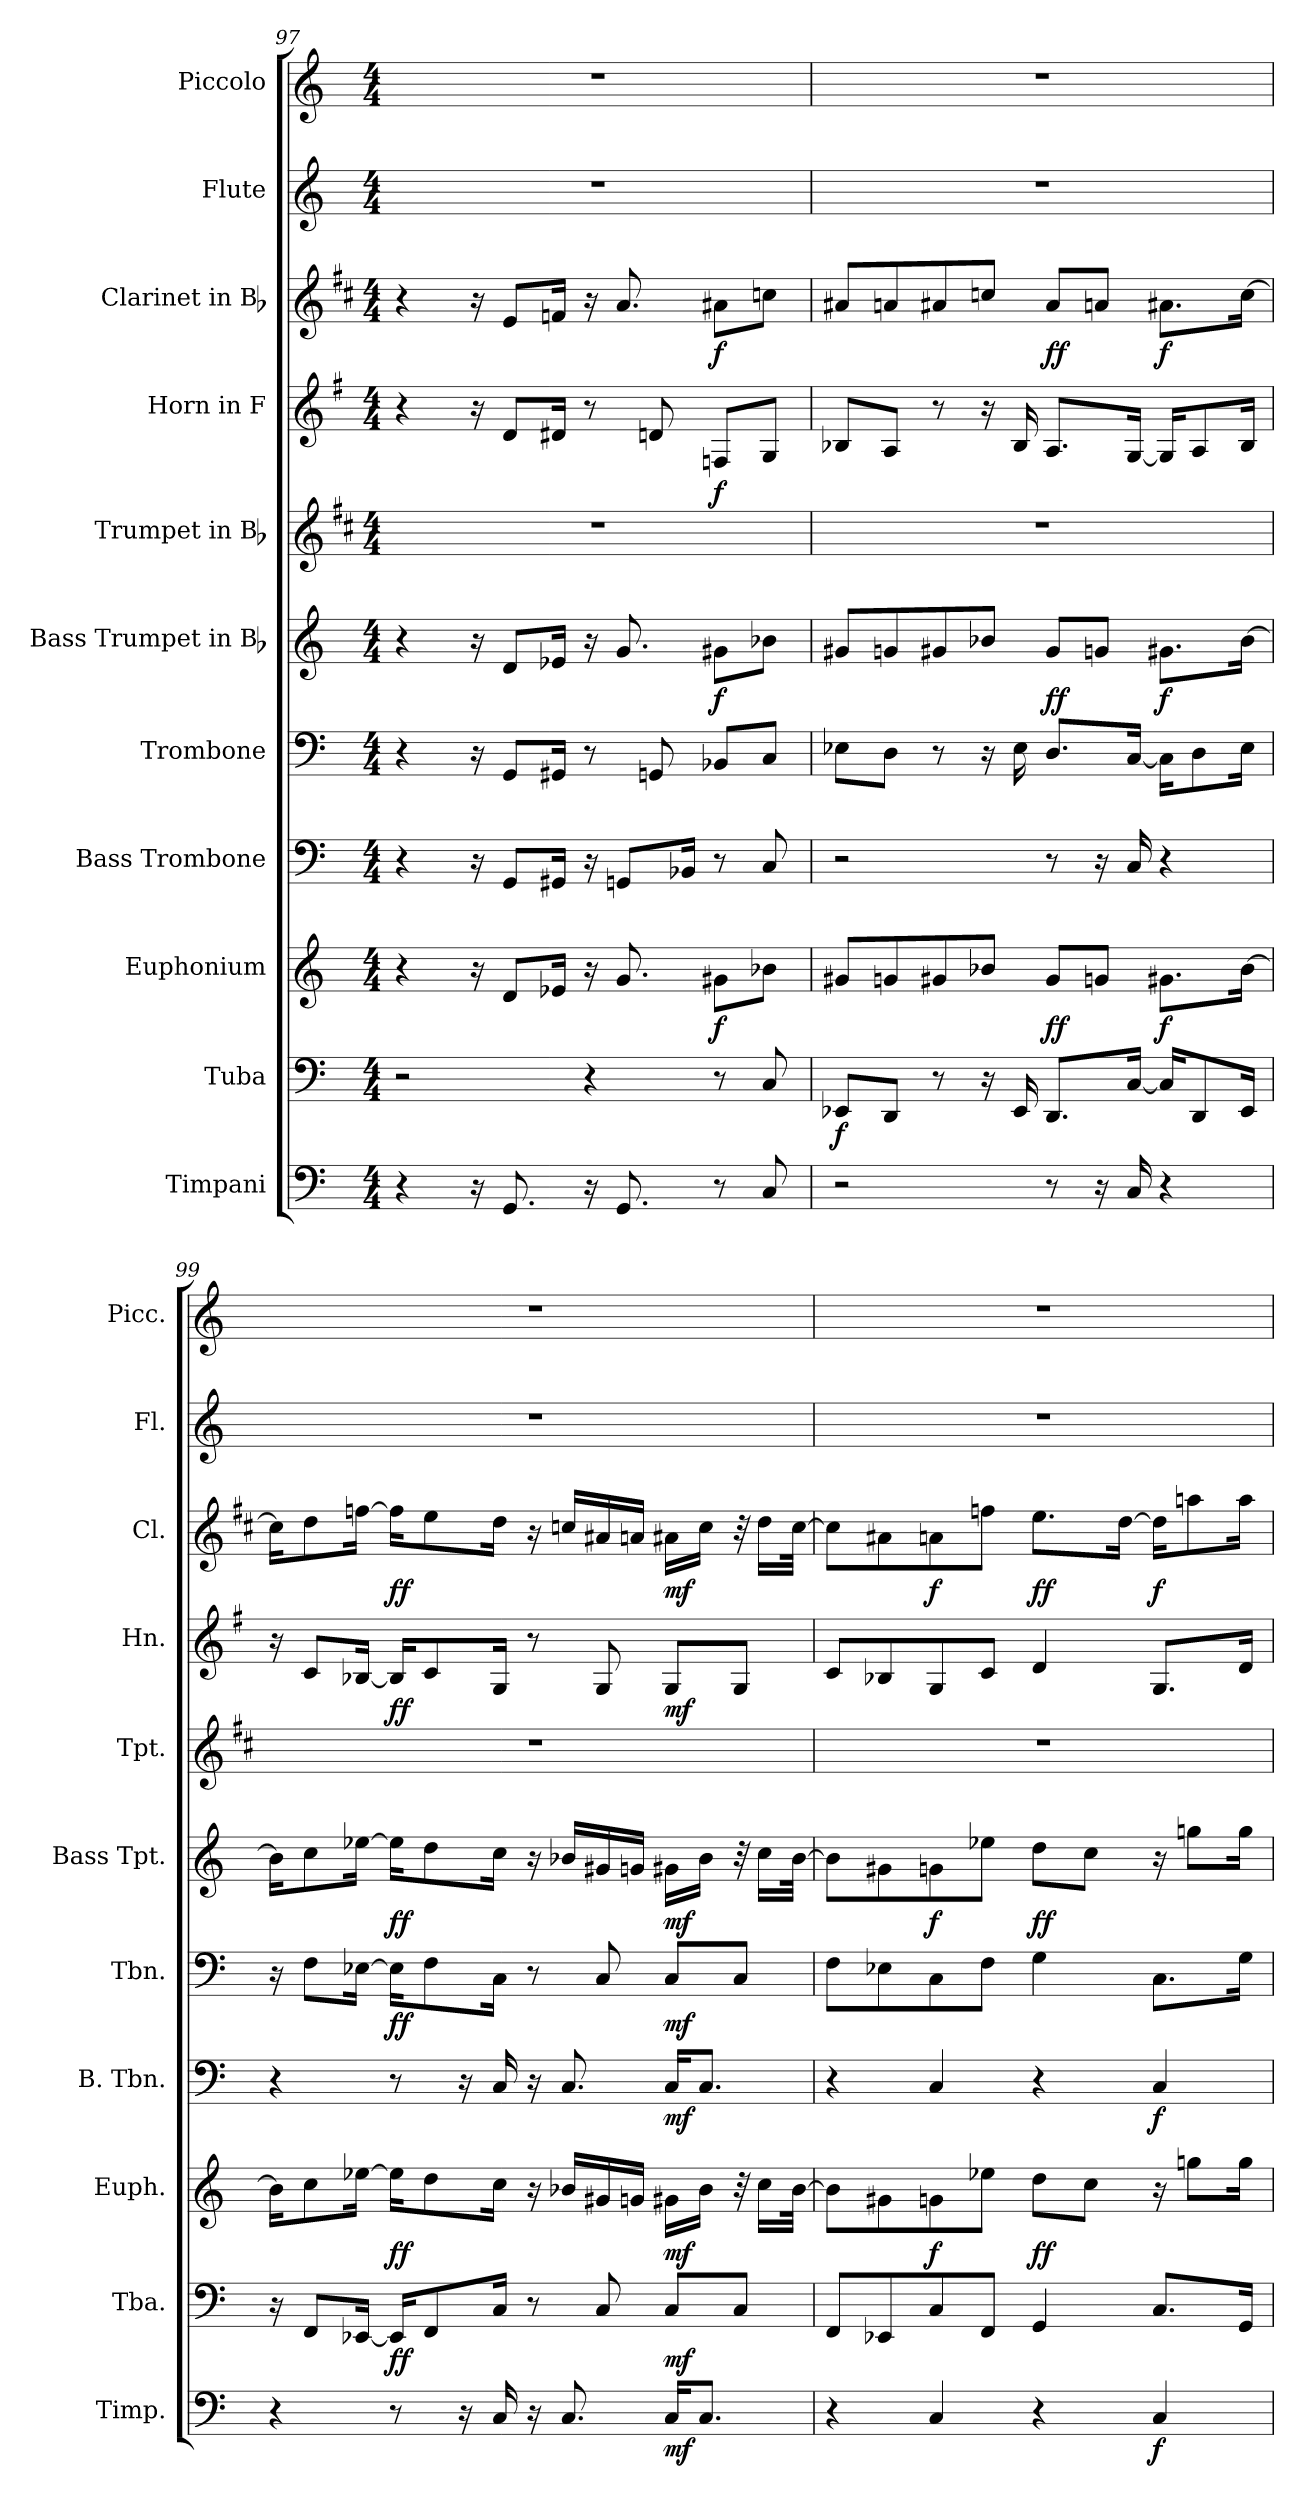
**kern	**dynam	**kern	**dynam	**kern	**dynam	**kern	**dynam	**kern	**dynam	**kern	**dynam	**kern	**kern	**dynam	**kern	**dynam	**kern	**kern
*part11	*part11	*part10	*part10	*part9	*part9	*part8	*part8	*part7	*part7	*part6	*part6	*part5	*part4	*part4	*part3	*part3	*part2	*part1
*staff11	*staff11	*staff10	*staff10	*staff9	*staff9	*staff8	*staff8	*staff7	*staff7	*staff6	*staff6	*staff5	*staff4	*staff4	*staff3	*staff3	*staff2	*staff1
*I"Timpani	*	*I"Tuba	*	*I"Euphonium	*	*I"Bass Trombone	*	*I"Trombone	*	*I"Bass Trumpet in Bb	*	*I"Trumpet in Bb	*I"Horn in F	*	*I"Clarinet in Bb	*	*I"Flute	*I"Piccolo
*I'Timp.	*	*I'Tba.	*	*I'Euph.	*	*I'B. Tbn.	*	*I'Tbn.	*	*I'Bass Tpt.	*	*I'Tpt.	*I'Hn.	*	*I'Cl.	*	*I'Fl.	*I'Picc.
*clefF4	*	*clefF4	*	*clefG2	*	*clefF4	*	*clefF4	*	*clefG2	*	*clefG2	*clefG2	*	*clefG2	*	*clefG2	*clefG2
*	*	*	*	*ITrd8c14	*	*	*	*	*	*ITrd8c14	*	*ITrd1c2	*ITrd4c7	*	*ITrd1c2	*	*	*ITrd-7c-12
*k[]	*	*k[]	*	*k[]	*	*k[]	*	*k[]	*	*k[]	*	*k[]	*k[]	*	*k[]	*	*k[]	*k[]
*C:	*	*C:	*	*C:	*	*C:	*	*C:	*	*C:	*	*C:	*C:	*	*C:	*	*C:	*C:
*M4/4	*	*M4/4	*	*M4/4	*	*M4/4	*	*M4/4	*	*M4/4	*	*M4/4	*M4/4	*	*M4/4	*	*M4/4	*M4/4
=97	=97	=97	=97	=97	=97	=97	=97	=97	=97	=97	=97	=97	=97	=97	=97	=97	=97	=97
4r	.	2r	.	4r	.	4r	.	4r	.	4r	.	1r	4r	.	4r	.	1r	1r
16r	.	.	.	16r	.	16r	.	16r	.	16r	.	.	16r	.	16r	.	.	.
8.GGi/	.	.	.	8Di/L	.	8GGi/L	.	8GGi/L	.	8Di/L	.	.	8Gi/L	.	8di/L	.	.	.
.	.	.	.	16E-Xi/Jk	.	16GG#Xi/Jk	.	16GG#Xi/Jk	.	16E-Xi/Jk	.	.	16G#Xi/Jk	.	16e-Xi/Jk	.	.	.
16r	.	4r	.	16r	.	16r	.	8r	.	16r	.	.	8r	.	16r	.	.	.
8.GGi/	.	.	.	8.Gi/	.	8GGni/L	.	.	.	8.Gi/	.	.	.	.	8.gi/	.	.	.
.	.	.	.	.	.	.	.	8GGni/	.	.	.	.	8Gni/	.	.	.	.	.
.	.	.	.	.	.	16BB-Xi/Jk	.	.	.	.	.	.	.	.	.	.	.	.
8r	.	8r	.	8G#Xi\L	f	8r	.	8BB-Xi/L	.	8G#Xi\L	f	.	8BB-Xi/L	f	8g#Xi\L	f	.	.
8Ci/	.	8Ci/	.	8B-Xi\J	.	8Ci/	.	8Ci/J	.	8B-Xi\J	.	.	8Ci/J	.	8b-Xi\J	.	.	.
=98	=98	=98	=98	=98	=98	=98	=98	=98	=98	=98	=98	=98	=98	=98	=98	=98	=98	=98
2r	.	8EE-Xi/L	f	8G#Xi/L	.	2r	.	8E-Xi\L	.	8G#Xi/L	.	1r	8E-Xi/L	.	8g#Xi/L	.	1r	1r
.	.	8DDi/J	.	8Gni/	.	.	.	8Di\J	.	8Gni/	.	.	8Di/J	.	8gni/	.	.	.
.	.	8r	.	8G#Xi/	.	.	.	8r	.	8G#Xi/	.	.	8r	.	8g#Xi/	.	.	.
.	.	16r	.	8B-Xi/J	.	.	.	16r	.	8B-Xi/J	.	.	16r	.	8b-Xi/J	.	.	.
.	.	16EE-i/	.	.	.	.	.	16E-i\	.	.	.	.	16E-i/	.	.	.	.	.
8r	.	8.DDi/L	.	8G#i/L	ff	8r	.	8.Di/L	.	8G#i/L	ff	.	8.Di/L	.	8g#i/L	ff	.	.
16r	.	.	.	8Gni/J	.	16r	.	.	.	8Gni/J	.	.	.	.	8gni/J	.	.	.
16Ci/	.	[16Ci/Jk	.	.	.	16Ci/	.	[16Ci/Jk	.	.	.	.	[16Ci/Jk	.	.	.	.	.
4r	.	16Ci/KL]	.	8.G#Xi\L	f	4r	.	16Ci\KL]	.	8.G#Xi\L	f	.	16Ci/KL]	.	8.g#Xi\L	f	.	.
.	.	8DDi/	.	.	.	.	.	8Di\	.	.	.	.	8Di/	.	.	.	.	.
.	.	16EE-i/Jk	.	[16B-i\Jk	.	.	.	16E-i\Jk	.	[16B-i\Jk	.	.	16E-i/Jk	.	[16b-i\Jk	.	.	.
!!LO:PB:g=z
=99	=99	=99	=99	=99	=99	=99	=99	=99	=99	=99	=99	=99	=99	=99	=99	=99	=99	=99
4r	.	16r	.	16B-i\KL]	.	4r	.	16r	.	16B-i\KL]	.	1r	16r	.	16b-i\KL]	.	1r	1r
.	.	8FFi/L	.	8ci\	.	.	.	8Fi\L	.	8ci\	.	.	8Fi/L	.	8cci\	.	.	.
.	.	[16EE-Xi/Jk	.	[16e-Xi\Jk	.	.	.	[16E-Xi\Jk	.	[16e-Xi\Jk	.	.	[16E-Xi/Jk	.	[16ee-Xi\Jk	.	.	.
8r	.	16EE-i/KL]	ff	16e-i\KL]	ff	8r	.	16E-i\KL]	ff	16e-i\KL]	ff	.	16E-i/KL]	ff	16ee-i\KL]	ff	.	.
.	.	8FFi/	.	8di\	.	.	.	8Fi\	.	8di\	.	.	8Fi/	.	8ddi\	.	.	.
16r	.	.	.	.	.	16r	.	.	.	.	.	.	.	.	.	.	.	.
16Ci/	.	16Ci/Jk	.	16ci\Jk	.	16Ci/	.	16Ci\Jk	.	16ci\Jk	.	.	16Ci/Jk	.	16cci\Jk	.	.	.
16r	.	8r	.	16r	.	16r	.	8r	.	16r	.	.	8r	.	16r	.	.	.
8.Ci/	.	.	.	16B-Xi/LL	.	8.Ci/	.	.	.	16B-Xi/LL	.	.	.	.	16b-Xi/LL	.	.	.
.	.	8Ci/	.	16G#Xi/	.	.	.	8Ci/	.	16G#Xi/	.	.	8Ci/	.	16g#Xi/	.	.	.
.	.	.	.	16Gni/JJ	.	.	.	.	.	16Gni/JJ	.	.	.	.	16gni/JJ	.	.	.
16Ci/KL	mf	8Ci/L	mf	16G#Xi\LL	mf	16Ci/KL	mf	8Ci/L	mf	16G#Xi\LL	mf	.	8Ci/L	mf	16g#Xi\LL	mf	.	.
8.Ci/J	.	.	.	16B-i\JJ	.	8.Ci/J	.	.	.	16B-i\JJ	.	.	.	.	16b-i\JJ	.	.	.
.	.	8Ci/J	.	32r	.	.	.	8Ci/J	.	32r	.	.	8Ci/J	.	32r	.	.	.
.	.	.	.	16ci\LL	.	.	.	.	.	16ci\LL	.	.	.	.	16cci\LL	.	.	.
.	.	.	.	[32B-i\JJk	.	.	.	.	.	[32B-i\JJk	.	.	.	.	[32b-i\JJk	.	.	.
=100	=100	=100	=100	=100	=100	=100	=100	=100	=100	=100	=100	=100	=100	=100	=100	=100	=100	=100
4r	.	8FFi/L	.	8B-i\L]	.	4r	.	8Fi\L	.	8B-i\L]	.	1r	8Fi/L	.	8b-i\L]	.	1r	1r
.	.	8EE-Xi/	.	8G#Xi\	.	.	.	8E-Xi\	.	8G#Xi\	.	.	8E-Xi/	.	8g#Xi\	.	.	.
4Ci/	.	8Ci/	.	8Gni\	f	4Ci/	.	8Ci\	.	8Gni\	f	.	8Ci/	.	8gni\	f	.	.
.	.	8FFi/J	.	8e-Xi\J	.	.	.	8Fi\J	.	8e-Xi\J	.	.	8Fi/J	.	8ee-Xi\J	.	.	.
4r	.	4GGi/	.	8di\L	ff	4r	.	4Gi\	.	8di\L	ff	.	4Gi/	.	8.ddi\L	ff	.	.
.	.	.	.	8ci\J	.	.	.	.	.	8ci\J	.	.	.	.	.	.	.	.
.	.	.	.	.	.	.	.	.	.	.	.	.	.	.	[16cci\Jk	.	.	.
4Ci/	f	8.Ci/L	.	16r	.	4Ci/	f	8.Ci\L	.	16r	.	.	8.Ci/L	.	16cci\KL]	f	.	.
.	.	.	.	8gni\L	.	.	.	.	.	8gni\L	.	.	.	.	8ggni\	.	.	.
.	.	16GGi/Jk	.	16gi\Jk	.	.	.	16Gi\Jk	.	16gi\Jk	.	.	16Gi/Jk	.	16ggi\Jk	.	.	.
=	=	=	=	=	=	=	=	=	=	=	=	=	=	=	=	=	=	=
*-	*-	*-	*-	*-	*-	*-	*-	*-	*-	*-	*-	*-	*-	*-	*-	*-	*-	*-
